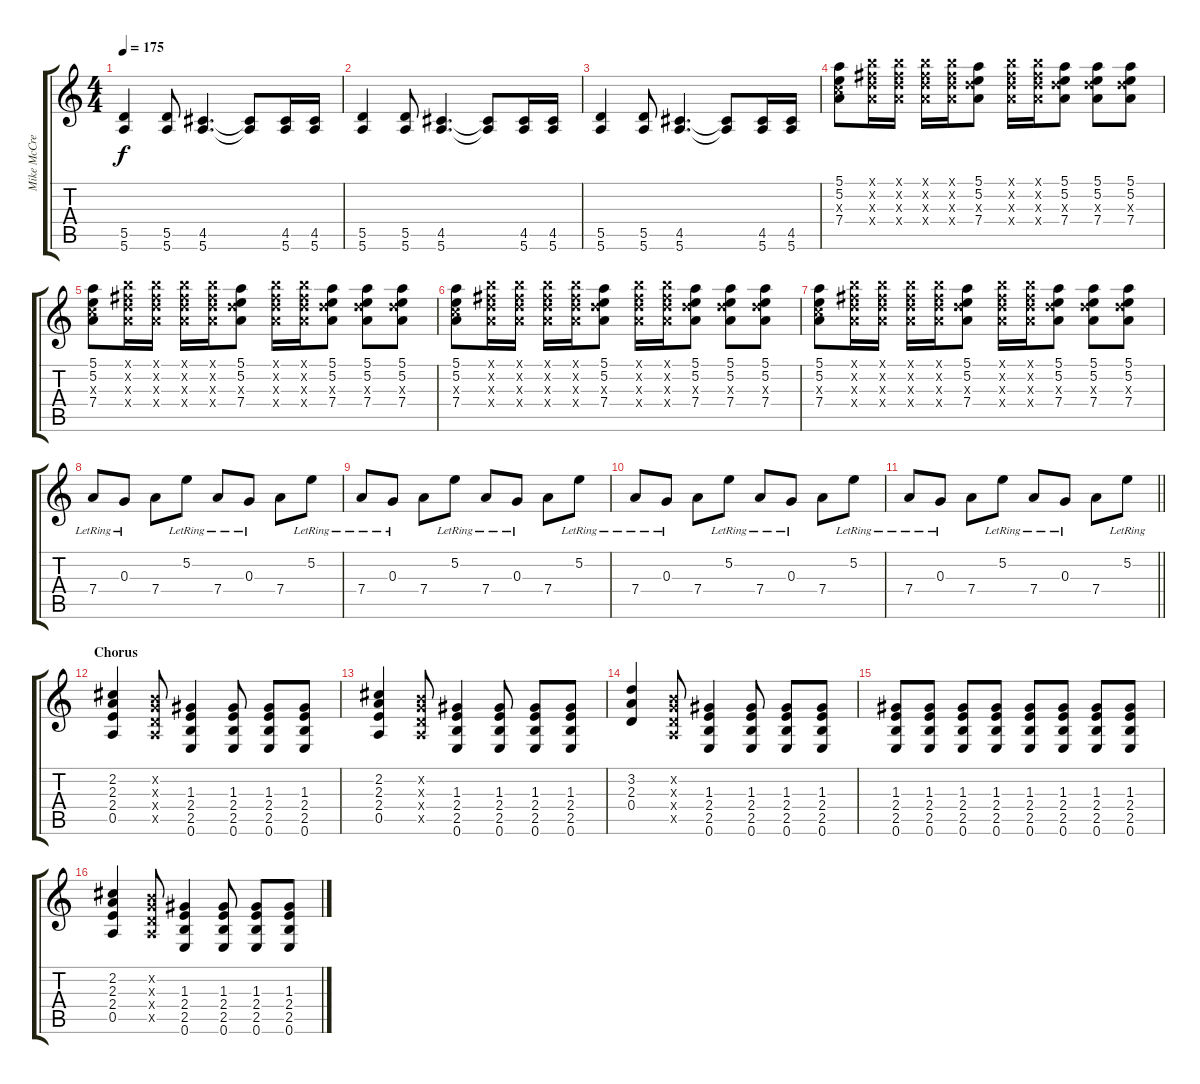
\track ("Mike McCready" "Mike McCre") {instrument distortionguitar}
\staff {score tabs}
\tuning (E4 B3 G3 D3 A2 E2) {hide}
\ts (4 4)
\tempo 175
\clef g2
\ks c
(5.5 5.6).4{dy f} (5.5 5.6).8 (4.5 5.6).4{d} (4.5{t} 5.6{t}).8 (4.5 5.6).16 (4.5 5.6).16 |
(5.5 5.6).4 (5.5 5.6).8 (4.5 5.6).4{d} (4.5{t} 5.6{t}).8 (4.5 5.6).16 (4.5 5.6).16 |
(5.5 5.6).4 (5.5 5.6).8 (4.5 5.6).4{d} (4.5{t} 5.6{t}).8 (4.5 5.6).16 (4.5 5.6).16 |
(5.1 5.2 5.3{x} 7.4).8 (7.1{x} 7.2{x} 7.3{x} 7.4{x}).16 (7.1{x} 7.2{x} 7.3{x} 7.4{x}).16 (7.1{x} 7.2{x} 7.3{x} 7.4{x}).16 (7.1{x} 7.2{x} 7.3{x} 7.4{x}).16 (5.1 5.2 7.3{x} 7.4).8 (7.1{x} 7.2{x} 7.3{x} 7.4{x}).16 (7.1{x} 7.2{x} 7.3{x} 7.4{x}).16 (5.1 5.2 7.3{x} 7.4).8 (5.1 5.2 7.3{x} 7.4).8 (5.1 5.2 7.3{x} 7.4).8 |
(5.1 5.2 5.3{x} 7.4).8 (7.1{x} 7.2{x} 7.3{x} 7.4{x}).16 (7.1{x} 7.2{x} 7.3{x} 7.4{x}).16 (7.1{x} 7.2{x} 7.3{x} 7.4{x}).16 (7.1{x} 7.2{x} 7.3{x} 7.4{x}).16 (5.1 5.2 7.3{x} 7.4).8 (7.1{x} 7.2{x} 7.3{x} 7.4{x}).16 (7.1{x} 7.2{x} 7.3{x} 7.4{x}).16 (5.1 5.2 7.3{x} 7.4).8 (5.1 5.2 7.3{x} 7.4).8 (5.1 5.2 7.3{x} 7.4).8 |
(5.1 5.2 5.3{x} 7.4).8 (7.1{x} 7.2{x} 7.3{x} 7.4{x}).16 (7.1{x} 7.2{x} 7.3{x} 7.4{x}).16 (7.1{x} 7.2{x} 7.3{x} 7.4{x}).16 (7.1{x} 7.2{x} 7.3{x} 7.4{x}).16 (5.1 5.2 7.3{x} 7.4).8 (7.1{x} 7.2{x} 7.3{x} 7.4{x}).16 (7.1{x} 7.2{x} 7.3{x} 7.4{x}).16 (5.1 5.2 7.3{x} 7.4).8 (5.1 5.2 7.3{x} 7.4).8 (5.1 5.2 7.3{x} 7.4).8 |
(5.1 5.2 5.3{x} 7.4).8 (7.1{x} 7.2{x} 7.3{x} 7.4{x}).16 (7.1{x} 7.2{x} 7.3{x} 7.4{x}).16 (7.1{x} 7.2{x} 7.3{x} 7.4{x}).16 (7.1{x} 7.2{x} 7.3{x} 7.4{x}).16 (5.1 5.2 7.3{x} 7.4).8 (7.1{x} 7.2{x} 7.3{x} 7.4{x}).16 (7.1{x} 7.2{x} 7.3{x} 7.4{x}).16 (5.1 5.2 7.3{x} 7.4).8 (5.1 5.2 7.3{x} 7.4).8 (5.1 5.2 7.3{x} 7.4).8 |
7.4{lr}.8 0.3{lr}.8 7.4.8 5.2{lr}.8 7.4{lr}.8 0.3{lr}.8 7.4.8 5.2{lr}.8 |
7.4{lr}.8 0.3{lr}.8 7.4.8 5.2{lr}.8 7.4{lr}.8 0.3{lr}.8 7.4.8 5.2{lr}.8 |
7.4{lr}.8 0.3{lr}.8 7.4.8 5.2{lr}.8 7.4{lr}.8 0.3{lr}.8 7.4.8 5.2{lr}.8 |
\barLineRight lightlight
7.4{lr}.8 0.3{lr}.8 7.4.8 5.2{lr}.8 7.4{lr}.8 0.3{lr}.8 7.4.8 5.2{lr}.8 |
\section ("" "Chorus")
(2.2 2.3 2.4 0.5).4 (0.2{x} 0.3{x} 0.4{x} 0.5{x}).8 (1.3 2.4 2.5 0.6).4 (1.3 2.4 2.5 0.6).8 (1.3 2.4 2.5 0.6).8 (1.3 2.4 2.5 0.6).8 |
(2.2 2.3 2.4 0.5).4 (0.2{x} 0.3{x} 0.4{x} 0.5{x}).8 (1.3 2.4 2.5 0.6).4 (1.3 2.4 2.5 0.6).8 (1.3 2.4 2.5 0.6).8 (1.3 2.4 2.5 0.6).8 |
(3.2 2.3 0.4).4 (0.2{x} 0.3{x} 0.4{x} 0.5{x}).8 (1.3 2.4 2.5 0.6).4 (1.3 2.4 2.5 0.6).8 (1.3 2.4 2.5 0.6).8 (1.3 2.4 2.5 0.6).8 |
(1.3 2.4 2.5 0.6).8 (1.3 2.4 2.5 0.6).8 (1.3 2.4 2.5 0.6).8 (1.3 2.4 2.5 0.6).8 (1.3 2.4 2.5 0.6).8 (1.3 2.4 2.5 0.6).8 (1.3 2.4 2.5 0.6).8 (1.3 2.4 2.5 0.6).8 |
(2.2 2.3 2.4 0.5).4 (0.2{x} 0.3{x} 0.4{x} 0.5{x}).8 (1.3 2.4 2.5 0.6).4 (1.3 2.4 2.5 0.6).8 (1.3 2.4 2.5 0.6).8 (1.3 2.4 2.5 0.6).8
